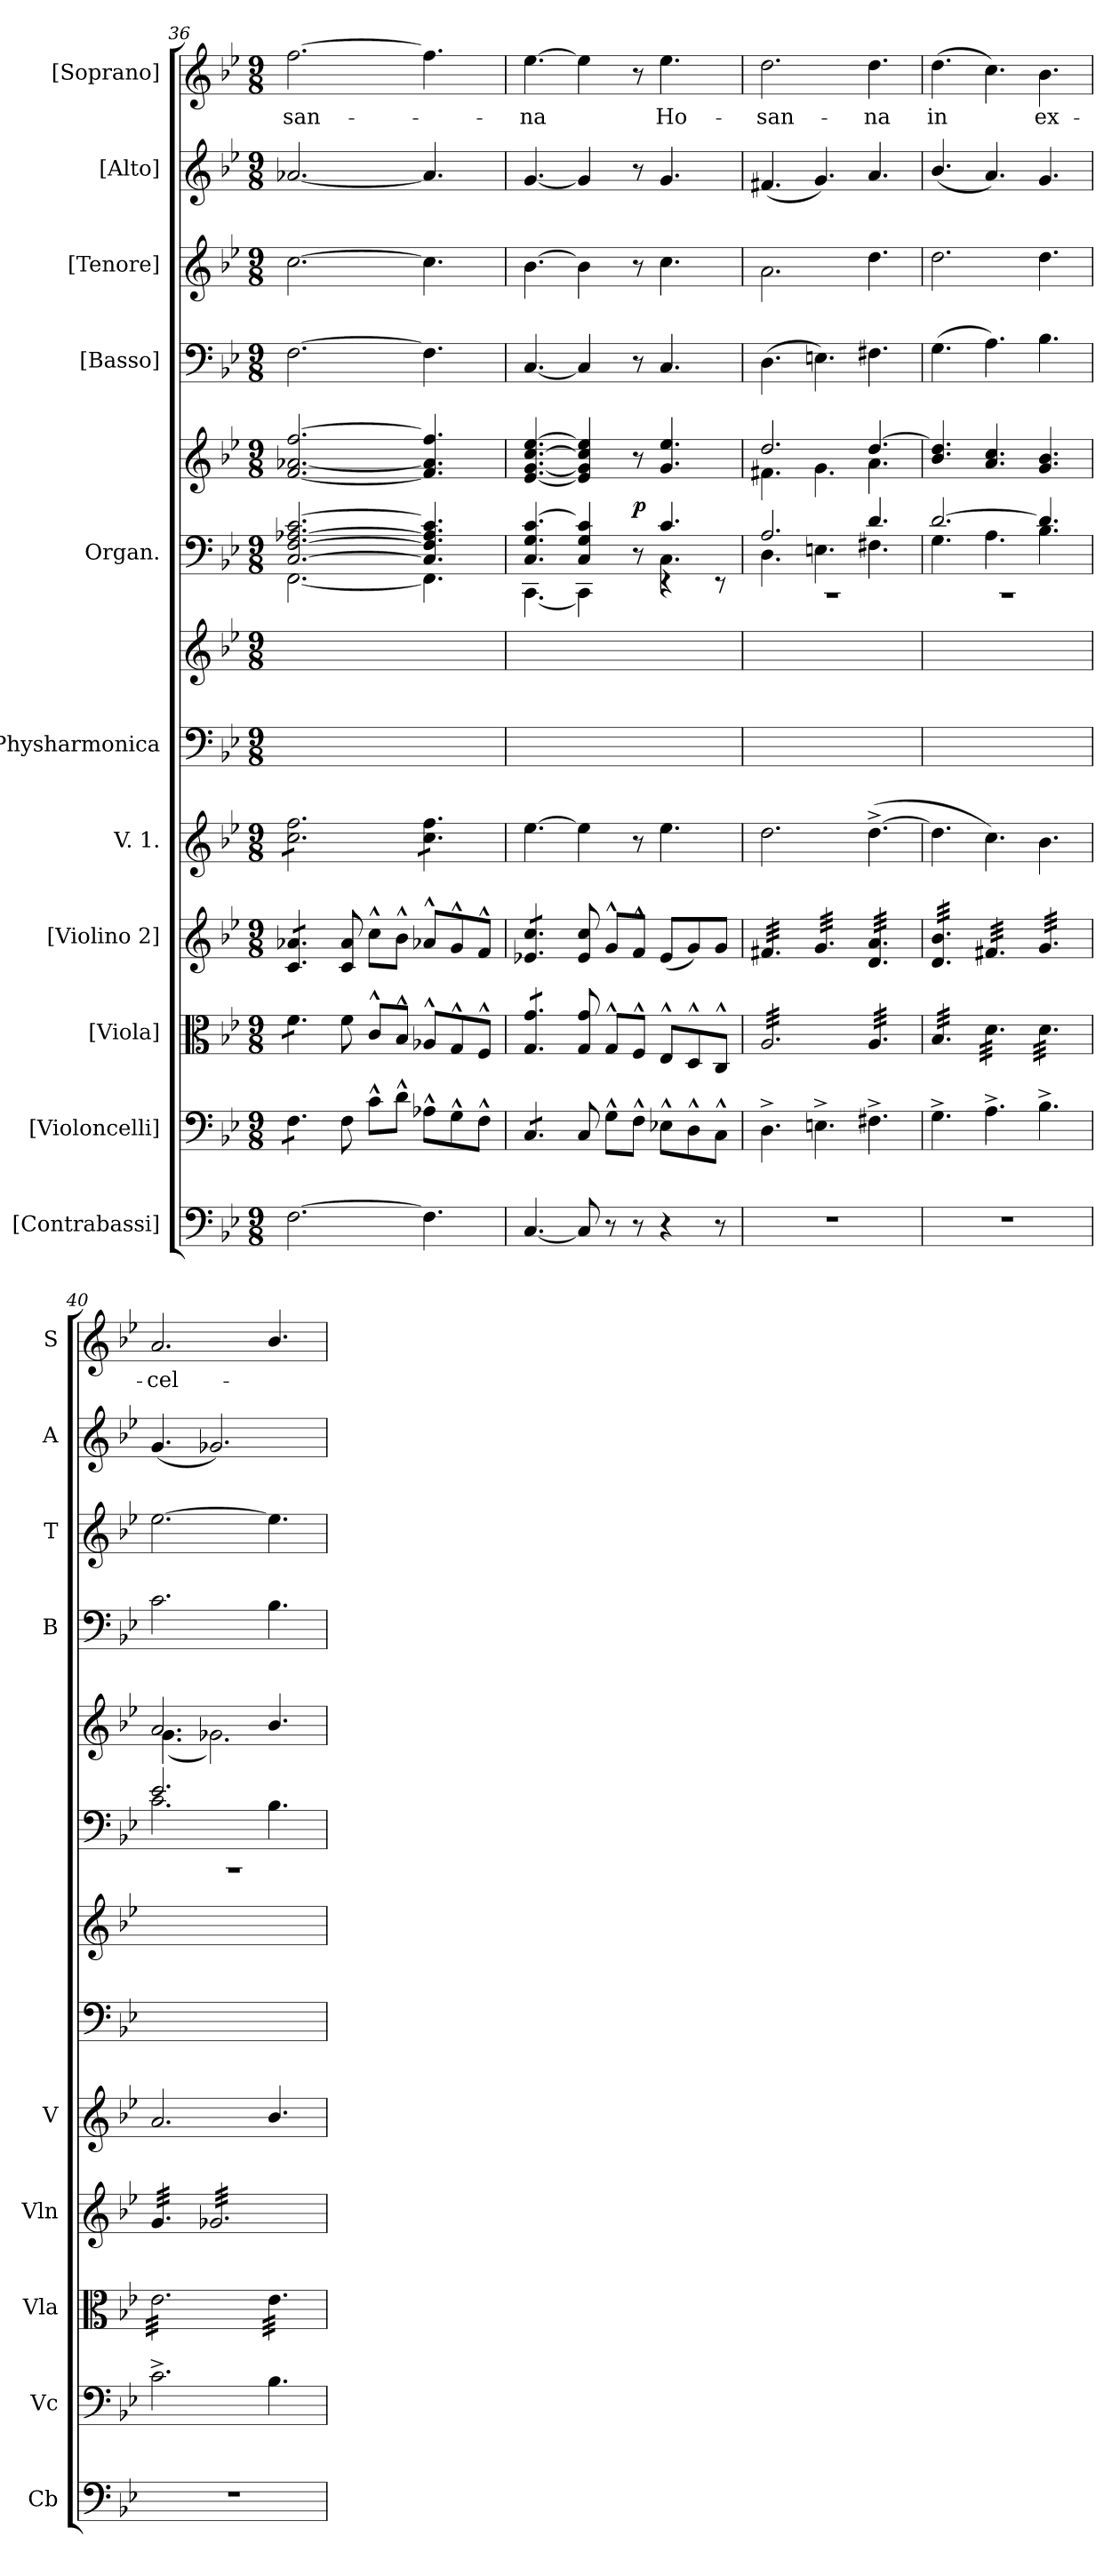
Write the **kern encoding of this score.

**kern	**kern	**kern	**kern	**kern	**kern	**kern	**kern	**kern	**dynam	**kern	**kern	**kern	**kern	**text
*part11	*part10	*part9	*part8	*part7	*part6	*part6	*part5	*part5	*part5	*part4	*part3	*part2	*part1	*part1
*staff13	*staff12	*staff11	*staff10	*staff9	*staff8	*staff7	*staff6	*staff5	*staff5/6	*staff4	*staff3	*staff2	*staff1	*staff1
*I"[Contrabassi]	*I"[Violoncelli]	*I"[Viola]	*I"[Violino 2]	*I"V. 1.	*I"Physharmonica	*	*I"Organ.	*	*	*I"[Basso]	*I"[Tenore]	*I"[Alto]	*I"[Soprano]	*
*I'Cb	*I'Vc	*I'Vla	*I'Vln	*I'V	*	*	*	*	*	*I'B	*I'T	*I'A	*I'S	*
*clefF4	*clefF4	*clefC3	*clefG2	*clefG2	*clefF4	*clefG2	*clefF4	*clefG2	*	*clefF4	*clefG2	*clefG2	*clefG2	*
*	*	*	*	*	*	*	*	*	*	*	*ITrd7c12	*	*	*
*k[b-e-]	*k[b-e-]	*k[b-e-]	*k[b-e-]	*k[b-e-]	*k[b-e-]	*k[b-e-]	*k[b-e-]	*k[b-e-]	*	*k[b-e-]	*k[b-e-]	*k[b-e-]	*k[b-e-]	*
*B-:	*B-:	*B-:	*B-:	*B-:	*B-:	*B-:	*B-:	*B-:	*	*B-:	*B-:	*B-:	*B-:	*
*M9/8	*M9/8	*M9/8	*M9/8	*M9/8	*M9/8	*M9/8	*M9/8	*M9/8	*	*M9/8	*M9/8	*M9/8	*M9/8	*
=36	=36	=36	=36	=36	=36	=36	=36	=36	=36	=36	=36	=36	=36	=36
*	*	*	*	*	*	*	*^	*	*	*	*	*	*	*
!	!	!LO:TX:a:color=crimson:t=⚠	!	!	!	!	!	!	!	!	!	!	!	!	!
!	!	!	!	!	!	!	!	!	!	!	!	!	!	!	!LO:LY:color=grey
*	*tremolo	*	*	*	*	*	*	*	*	*	*	*	*	*	*
*	*	*tremolo	*	*	*	*	*	*	*	*	*	*	*	*	*
*	*	*	*tremolo	*	*	*	*	*	*	*	*	*	*	*	*
*	*	*	*	*tremolo	*	*	*	*	*	*	*	*	*	*	*
[2.F\	8F\L	8f\L	8c/ 8a-X/L	8cc\ 8ff\L	8%9ryy	8%9ryy	[2.C/ [2.F/ [2.A-X/ [2.c/	[2.FF\	[2.f/ [2.a-X/ [2.ff/	.	[2.F\	[2.c\	[2.a-X/	[2.ff\	-san-
.	8F\	8f\	8c/ 8a-X/	8cc\ 8ff\	.	.	.	.	.	.	.	.	.	.	.
.	8F\J	8f\J	8c/ 8a-X/J	8cc\ 8ff\	.	.	.	.	.	.	.	.	.	.	.
*	*	*	*Xtremolo	*	*	*	*	*	*	*	*	*	*	*	*
*	*	*Xtremolo	*	*	*	*	*	*	*	*	*	*	*	*	*
*	*Xtremolo	*	*	*	*	*	*	*	*	*	*	*	*	*	*
.	8F\	8f\	8c/ 8a-/	8cc\ 8ff\	.	.	.	.	.	.	.	.	.	.	.
.	8c^^\L	8c^^/L	8cc^^\L	8cc\ 8ff\	.	.	.	.	.	.	.	.	.	.	.
.	8d^^\J	8B-^^/J	8b-^^\J	8cc\ 8ff\J	.	.	.	.	.	.	.	.	.	.	.
4.F\]	8A-X^^\L	8A-X^^/L	8a-X^^/L	8cc\ 8ff\L	.	.	4.C]/ 4.F]/ 4.A-]/ 4.c]/	4.FF\]	4.f]/ 4.a-]/ 4.ff]/	.	4.F\]	4.c\]	4.a-/]	4.ff\]	.
.	8G^^\	8G^^/	8g^^/	8cc\ 8ff\	.	.	.	.	.	.	.	.	.	.	.
.	8F^^\J	8F^^/J	8f^^/J	8cc\ 8ff\J	.	.	.	.	.	.	.	.	.	.	.
*	*	*	*	*Xtremolo	*	*	*	*	*	*	*	*	*	*	*
=37	=37	=37	=37	=37	=37	=37	=37	=37	=37	=37	=37	=37	=37	=37	=37
*	*	*	*	*	*	*	*	*^	*	*	*	*	*	*	*
!	!	!	!	!	!	!	!	!	!	!	!	!	!	!	!	!LO:LY:color=grey
*	*tremolo	*	*	*	*	*	*	*	*	*	*	*	*	*	*	*
*	*	*tremolo	*	*	*	*	*	*	*	*	*	*	*	*	*	*
*	*	*	*tremolo	*	*	*	*	*	*	*	*	*	*	*	*	*
[4.C/	8C/L	8G/ 8g/L	8e-X/ 8cc/L	[4.ee-\	8%9ryy	8%9ryy	4.C/ 4.G/ [4.c/	[4.CC\	2.ryy	[4.e-/ [4.g/ [4.cc/ [4.ee-/	.	[4.C/	[4.B-\	[4.g/	[4.ee-\	-na
.	8C/	8G/ 8g/	8e-X/ 8cc/	.	.	.	.	.	.	.	.	.	.	.	.	.
.	8C/J	8G/ 8g/J	8e-X/ 8cc/J	.	.	.	.	.	.	.	.	.	.	.	.	.
*	*	*	*Xtremolo	*	*	*	*	*	*	*	*	*	*	*	*	*
*	*	*Xtremolo	*	*	*	*	*	*	*	*	*	*	*	*	*	*
*	*Xtremolo	*	*	*	*	*	*	*	*	*	*	*	*	*	*	*
8C/]	8C/	8G/ 8g/	8e-/ 8cc/	4ee-\]	.	.	4C/ 4G/ 4c]/	4CC\]	.	4e-]/ 4g]/ 4cc]/ 4ee-]/	.	4C/]	4B-\]	4g/]	4ee-\]	.
8r	8G^^\L	8G^^/L	8g^^/L	.	.	.	.	.	.	.	.	.	.	.	.	.
8r	8F^^\J	8F^^/J	8f^^/J	8r	.	.	8r	8ryy	.	8r	p	8r	8r	8r	8r	.
4r	8E-X^^\L	8E-^^/L	(8e-/L	4.ee-\	.	.	4.c/	4rEE	4.C\	4.g/ 4.ee-/	.	4.C/	4.c\	4.g/	4.ee-\	Ho-
.	8D^^\	8D^^/	8g/)	.	.	.	.	.	.	.	.	.	.	.	.	.
8r	8C^^\J	8C^^/J	8g/J	.	.	.	.	8rEE	.	.	.	.	.	.	.	.
=38	=38	=38	=38	=38	=38	=38	=38	=38	=38	=38	=38	=38	=38	=38	=38	=38
!LO:N:vis=1.	!	!	!	!	!	!	!	!	!	!	!	!	!	!	!	!
*	*	*	*	*	*	*	*	*	*	*^	*	*	*	*	*	*
*	*	*tremolo	*	*	*	*	*	*	*	*	*	*	*	*	*	*	*
*	*	*	*tremolo	*	*	*	*	*	*	*	*	*	*	*	*	*	*
8%9r	4.D^\	32A/LLL	32f#X/LLL	2.dd\	8%9ryy	8%9ryy	2.A/	8%9rCC	4.D\	2.dd/	4.f#X\	.	(4.D\	2.A\	(4.f#X/	2.dd\	-san-
.	.	32A/	32f#X/	.	.	.	.	.	.	.	.	.	.	.	.	.	.
.	.	32A/	32f#X/	.	.	.	.	.	.	.	.	.	.	.	.	.	.
.	.	32A/	32f#X/	.	.	.	.	.	.	.	.	.	.	.	.	.	.
.	.	32A/	32f#X/	.	.	.	.	.	.	.	.	.	.	.	.	.	.
.	.	32A/	32f#X/	.	.	.	.	.	.	.	.	.	.	.	.	.	.
.	.	32A/	32f#X/	.	.	.	.	.	.	.	.	.	.	.	.	.	.
.	.	32A/	32f#X/	.	.	.	.	.	.	.	.	.	.	.	.	.	.
.	.	32A/	32f#X/	.	.	.	.	.	.	.	.	.	.	.	.	.	.
.	.	32A/	32f#X/	.	.	.	.	.	.	.	.	.	.	.	.	.	.
.	.	32A/	32f#X/	.	.	.	.	.	.	.	.	.	.	.	.	.	.
.	.	32A/	32f#X/JJJ	.	.	.	.	.	.	.	.	.	.	.	.	.	.
.	4.En^\	32A/	32g/LLL	.	.	.	.	.	4.En\	.	4.g\	.	4.En\)	.	4.g/)	.	.
.	.	32A/	32g/	.	.	.	.	.	.	.	.	.	.	.	.	.	.
.	.	32A/	32g/	.	.	.	.	.	.	.	.	.	.	.	.	.	.
.	.	32A/	32g/	.	.	.	.	.	.	.	.	.	.	.	.	.	.
.	.	32A/	32g/	.	.	.	.	.	.	.	.	.	.	.	.	.	.
.	.	32A/	32g/	.	.	.	.	.	.	.	.	.	.	.	.	.	.
.	.	32A/	32g/	.	.	.	.	.	.	.	.	.	.	.	.	.	.
.	.	32A/	32g/	.	.	.	.	.	.	.	.	.	.	.	.	.	.
.	.	32A/	32g/	.	.	.	.	.	.	.	.	.	.	.	.	.	.
.	.	32A/	32g/	.	.	.	.	.	.	.	.	.	.	.	.	.	.
.	.	32A/	32g/	.	.	.	.	.	.	.	.	.	.	.	.	.	.
.	.	32A/JJJ	32g/JJJ	.	.	.	.	.	.	.	.	.	.	.	.	.	.
.	4.F#X^\	32A/LLL	32d/ 32a/LLL	([4.dd^\	.	.	4.d/	.	4.F#X\	[4.dd/	4.a\	.	4.F#X\	4.d\	4.a/	4.dd\	-na
.	.	32A/	32d/ 32a/	.	.	.	.	.	.	.	.	.	.	.	.	.	.
.	.	32A/	32d/ 32a/	.	.	.	.	.	.	.	.	.	.	.	.	.	.
.	.	32A/	32d/ 32a/	.	.	.	.	.	.	.	.	.	.	.	.	.	.
.	.	32A/	32d/ 32a/	.	.	.	.	.	.	.	.	.	.	.	.	.	.
.	.	32A/	32d/ 32a/	.	.	.	.	.	.	.	.	.	.	.	.	.	.
.	.	32A/	32d/ 32a/	.	.	.	.	.	.	.	.	.	.	.	.	.	.
.	.	32A/	32d/ 32a/	.	.	.	.	.	.	.	.	.	.	.	.	.	.
.	.	32A/	32d/ 32a/	.	.	.	.	.	.	.	.	.	.	.	.	.	.
.	.	32A/	32d/ 32a/	.	.	.	.	.	.	.	.	.	.	.	.	.	.
.	.	32A/	32d/ 32a/	.	.	.	.	.	.	.	.	.	.	.	.	.	.
.	.	32A/JJJ	32d/ 32a/JJJ	.	.	.	.	.	.	.	.	.	.	.	.	.	.
=39	=39	=39	=39	=39	=39	=39	=39	=39	=39	=39	=39	=39	=39	=39	=39	=39	=39
!LO:N:vis=1.	!	!	!	!	!	!	!	!	!	!	!	!	!	!	!	!	!
*	*	*	*	*	*	*	*	*	*	*v	*v	*	*	*	*	*	*
8%9r	4.G^\	32B-/LLL	32d/ 32b-/LLL	4.dd\]	8%9ryy	8%9ryy	[2.d/	8%9rCC	4.G\	4.b-/ 4.dd]/	.	(4.G\	2.d\	(4.b-/	(4.dd\	in
.	.	32B-/	32d/ 32b-/	.	.	.	.	.	.	.	.	.	.	.	.	.
.	.	32B-/	32d/ 32b-/	.	.	.	.	.	.	.	.	.	.	.	.	.
.	.	32B-/	32d/ 32b-/	.	.	.	.	.	.	.	.	.	.	.	.	.
.	.	32B-/	32d/ 32b-/	.	.	.	.	.	.	.	.	.	.	.	.	.
.	.	32B-/	32d/ 32b-/	.	.	.	.	.	.	.	.	.	.	.	.	.
.	.	32B-/	32d/ 32b-/	.	.	.	.	.	.	.	.	.	.	.	.	.
.	.	32B-/	32d/ 32b-/	.	.	.	.	.	.	.	.	.	.	.	.	.
.	.	32B-/	32d/ 32b-/	.	.	.	.	.	.	.	.	.	.	.	.	.
.	.	32B-/	32d/ 32b-/	.	.	.	.	.	.	.	.	.	.	.	.	.
.	.	32B-/	32d/ 32b-/	.	.	.	.	.	.	.	.	.	.	.	.	.
.	.	32B-/JJJ	32d/ 32b-/JJJ	.	.	.	.	.	.	.	.	.	.	.	.	.
.	4.A^\	32d\LLL	32f#X/LLL	4.cc\)	.	.	.	.	4.A\	4.a/ 4.cc/	.	4.A\)	.	4.a/)	4.cc\)	.
.	.	32d\	32f#X/	.	.	.	.	.	.	.	.	.	.	.	.	.
.	.	32d\	32f#X/	.	.	.	.	.	.	.	.	.	.	.	.	.
.	.	32d\	32f#X/	.	.	.	.	.	.	.	.	.	.	.	.	.
.	.	32d\	32f#X/	.	.	.	.	.	.	.	.	.	.	.	.	.
.	.	32d\	32f#X/	.	.	.	.	.	.	.	.	.	.	.	.	.
.	.	32d\	32f#X/	.	.	.	.	.	.	.	.	.	.	.	.	.
.	.	32d\	32f#X/	.	.	.	.	.	.	.	.	.	.	.	.	.
.	.	32d\	32f#X/	.	.	.	.	.	.	.	.	.	.	.	.	.
.	.	32d\	32f#X/	.	.	.	.	.	.	.	.	.	.	.	.	.
.	.	32d\	32f#X/	.	.	.	.	.	.	.	.	.	.	.	.	.
.	.	32d\JJJ	32f#X/JJJ	.	.	.	.	.	.	.	.	.	.	.	.	.
.	4.B-^\	32d\LLL	32g/LLL	4.b-\	.	.	4.d/]	.	4.B-\	4.g/ 4.b-/	.	4.B-\	4.d\	4.g/	4.b-\	ex-
.	.	32d\	32g/	.	.	.	.	.	.	.	.	.	.	.	.	.
.	.	32d\	32g/	.	.	.	.	.	.	.	.	.	.	.	.	.
.	.	32d\	32g/	.	.	.	.	.	.	.	.	.	.	.	.	.
.	.	32d\	32g/	.	.	.	.	.	.	.	.	.	.	.	.	.
.	.	32d\	32g/	.	.	.	.	.	.	.	.	.	.	.	.	.
.	.	32d\	32g/	.	.	.	.	.	.	.	.	.	.	.	.	.
.	.	32d\	32g/	.	.	.	.	.	.	.	.	.	.	.	.	.
.	.	32d\	32g/	.	.	.	.	.	.	.	.	.	.	.	.	.
.	.	32d\	32g/	.	.	.	.	.	.	.	.	.	.	.	.	.
.	.	32d\	32g/	.	.	.	.	.	.	.	.	.	.	.	.	.
.	.	32d\JJJ	32g/JJJ	.	.	.	.	.	.	.	.	.	.	.	.	.
=40	=40	=40	=40	=40	=40	=40	=40	=40	=40	=40	=40	=40	=40	=40	=40	=40
!LO:N:vis=1.	!	!	!	!	!	!	!	!	!	!	!	!	!	!	!	!LO:LY:color=grey
*	*	*	*	*	*	*	*	*	*	*^	*	*	*	*	*	*
8%9r	2.c^\	32e-\LLL	32g/LLL	2.a/	8%9ryy	8%9ryy	2.e-/	8%9rCC	2.c\	2.a/	(4.g\	.	2.c\	[2.e-\	(4.g/	2.a/	-cel-
.	.	32e-\	32g/	.	.	.	.	.	.	.	.	.	.	.	.	.	.
.	.	32e-\	32g/	.	.	.	.	.	.	.	.	.	.	.	.	.	.
.	.	32e-\	32g/	.	.	.	.	.	.	.	.	.	.	.	.	.	.
.	.	32e-\	32g/	.	.	.	.	.	.	.	.	.	.	.	.	.	.
.	.	32e-\	32g/	.	.	.	.	.	.	.	.	.	.	.	.	.	.
.	.	32e-\	32g/	.	.	.	.	.	.	.	.	.	.	.	.	.	.
.	.	32e-\	32g/	.	.	.	.	.	.	.	.	.	.	.	.	.	.
.	.	32e-\	32g/	.	.	.	.	.	.	.	.	.	.	.	.	.	.
.	.	32e-\	32g/	.	.	.	.	.	.	.	.	.	.	.	.	.	.
.	.	32e-\	32g/	.	.	.	.	.	.	.	.	.	.	.	.	.	.
.	.	32e-\	32g/JJJ	.	.	.	.	.	.	.	.	.	.	.	.	.	.
.	.	32e-\	32g-X/LLL	.	.	.	.	.	.	.	2.g-X\)	.	.	.	2.g-X/)	.	.
.	.	32e-\	32g-X/	.	.	.	.	.	.	.	.	.	.	.	.	.	.
.	.	32e-\	32g-X/	.	.	.	.	.	.	.	.	.	.	.	.	.	.
.	.	32e-\	32g-X/	.	.	.	.	.	.	.	.	.	.	.	.	.	.
.	.	32e-\	32g-X/	.	.	.	.	.	.	.	.	.	.	.	.	.	.
.	.	32e-\	32g-X/	.	.	.	.	.	.	.	.	.	.	.	.	.	.
.	.	32e-\	32g-X/	.	.	.	.	.	.	.	.	.	.	.	.	.	.
.	.	32e-\	32g-X/	.	.	.	.	.	.	.	.	.	.	.	.	.	.
.	.	32e-\	32g-X/	.	.	.	.	.	.	.	.	.	.	.	.	.	.
.	.	32e-\	32g-X/	.	.	.	.	.	.	.	.	.	.	.	.	.	.
.	.	32e-\	32g-X/	.	.	.	.	.	.	.	.	.	.	.	.	.	.
.	.	32e-\JJJ	32g-X/	.	.	.	.	.	.	.	.	.	.	.	.	.	.
.	4.B-\	32e-\LLL	32g-X/	4.b-/	.	.	4.ryy	.	4.B-\	4.b-/	.	.	4.B-\	4.e-\]	.	4.b-/	.
.	.	32e-\	32g-X/	.	.	.	.	.	.	.	.	.	.	.	.	.	.
.	.	32e-\	32g-X/	.	.	.	.	.	.	.	.	.	.	.	.	.	.
.	.	32e-\	32g-X/	.	.	.	.	.	.	.	.	.	.	.	.	.	.
.	.	32e-\	32g-X/	.	.	.	.	.	.	.	.	.	.	.	.	.	.
.	.	32e-\	32g-X/	.	.	.	.	.	.	.	.	.	.	.	.	.	.
.	.	32e-\	32g-X/	.	.	.	.	.	.	.	.	.	.	.	.	.	.
.	.	32e-\	32g-X/	.	.	.	.	.	.	.	.	.	.	.	.	.	.
.	.	32e-\	32g-X/	.	.	.	.	.	.	.	.	.	.	.	.	.	.
.	.	32e-\	32g-X/	.	.	.	.	.	.	.	.	.	.	.	.	.	.
.	.	32e-\	32g-X/	.	.	.	.	.	.	.	.	.	.	.	.	.	.
.	.	32e-\JJJ	32g-X/JJJ	.	.	.	.	.	.	.	.	.	.	.	.	.	.
*	*	*	*Xtremolo	*	*	*	*	*	*	*	*	*	*	*	*	*	*
*	*	*Xtremolo	*	*	*	*	*	*	*	*	*	*	*	*	*	*	*
*	*	*	*	*	*	*	*v	*v	*v	*	*	*	*	*	*	*	*
*	*	*	*	*	*	*	*	*v	*v	*	*	*	*	*	*
=	=	=	=	=	=	=	=	=	=	=	=	=	=	=
*-	*-	*-	*-	*-	*-	*-	*-	*-	*-	*-	*-	*-	*-	*-
